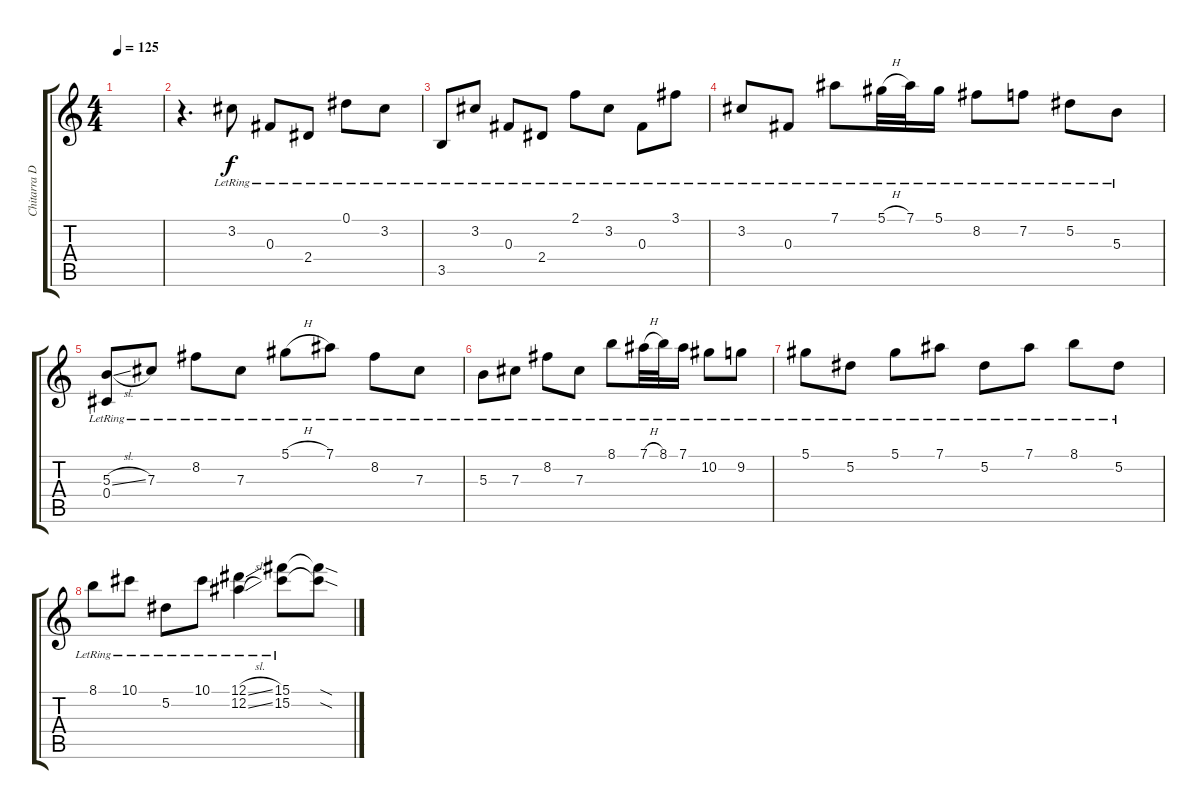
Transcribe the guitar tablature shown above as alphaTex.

\track ("Chitarra Distorta " "Chitarra D") {instrument electricguitarclean}
\staff {score tabs}
\tuning (Eb4 Bb3 Gb3 Db3 Ab2 Eb2) {hide}
\ts (4 4)
\tempo 125
\clef g2
\ks c
|
r.4{d} 3.2{lr}.8 0.3{lr}.8 2.4{lr}.8 0.1{lr}.8 3.2{lr}.8 |
3.5{lr}.8 3.2{lr}.8 0.3{lr}.8 2.4{lr}.8 2.1{lr}.8 3.2{lr}.8 0.3{lr}.8 3.1{lr}.8 |
3.2{lr}.8 0.3{lr}.8 7.1{lr}.8 5.1{h lr}.32 7.1{lr}.32 5.1{lr}.16 8.2{lr}.8 7.2{lr}.8 5.2{lr}.8 5.3{lr}.8 |
(5.3{sl lr} 0.4{lr}).8 7.3{lr}.8 8.2{lr}.8 7.3{lr}.8 5.1{h lr}.8 7.1{lr}.8 8.2{lr}.8 7.3{lr}.8 |
5.3{lr}.8 7.3{lr}.8 8.2{lr}.8 7.3{lr}.8 8.1{lr}.8 7.1{h lr}.32 8.1{lr}.32 7.1{lr}.16 10.2{lr}.8 9.2{lr}.8 |
5.1{lr}.8 5.2{lr}.8 5.1{lr}.8 7.1{lr}.8 5.2{lr}.8 7.1{lr}.8 8.1{lr}.8 5.2{lr}.8 |
8.1{lr}.8 10.1{lr}.8 5.2{lr}.8 10.1{lr}.8 (12.1{sl lr} 12.2{sl lr}).4 (15.1{lr} 15.2{lr}).8 (15.1{sod t} 15.2{sod t}).8
